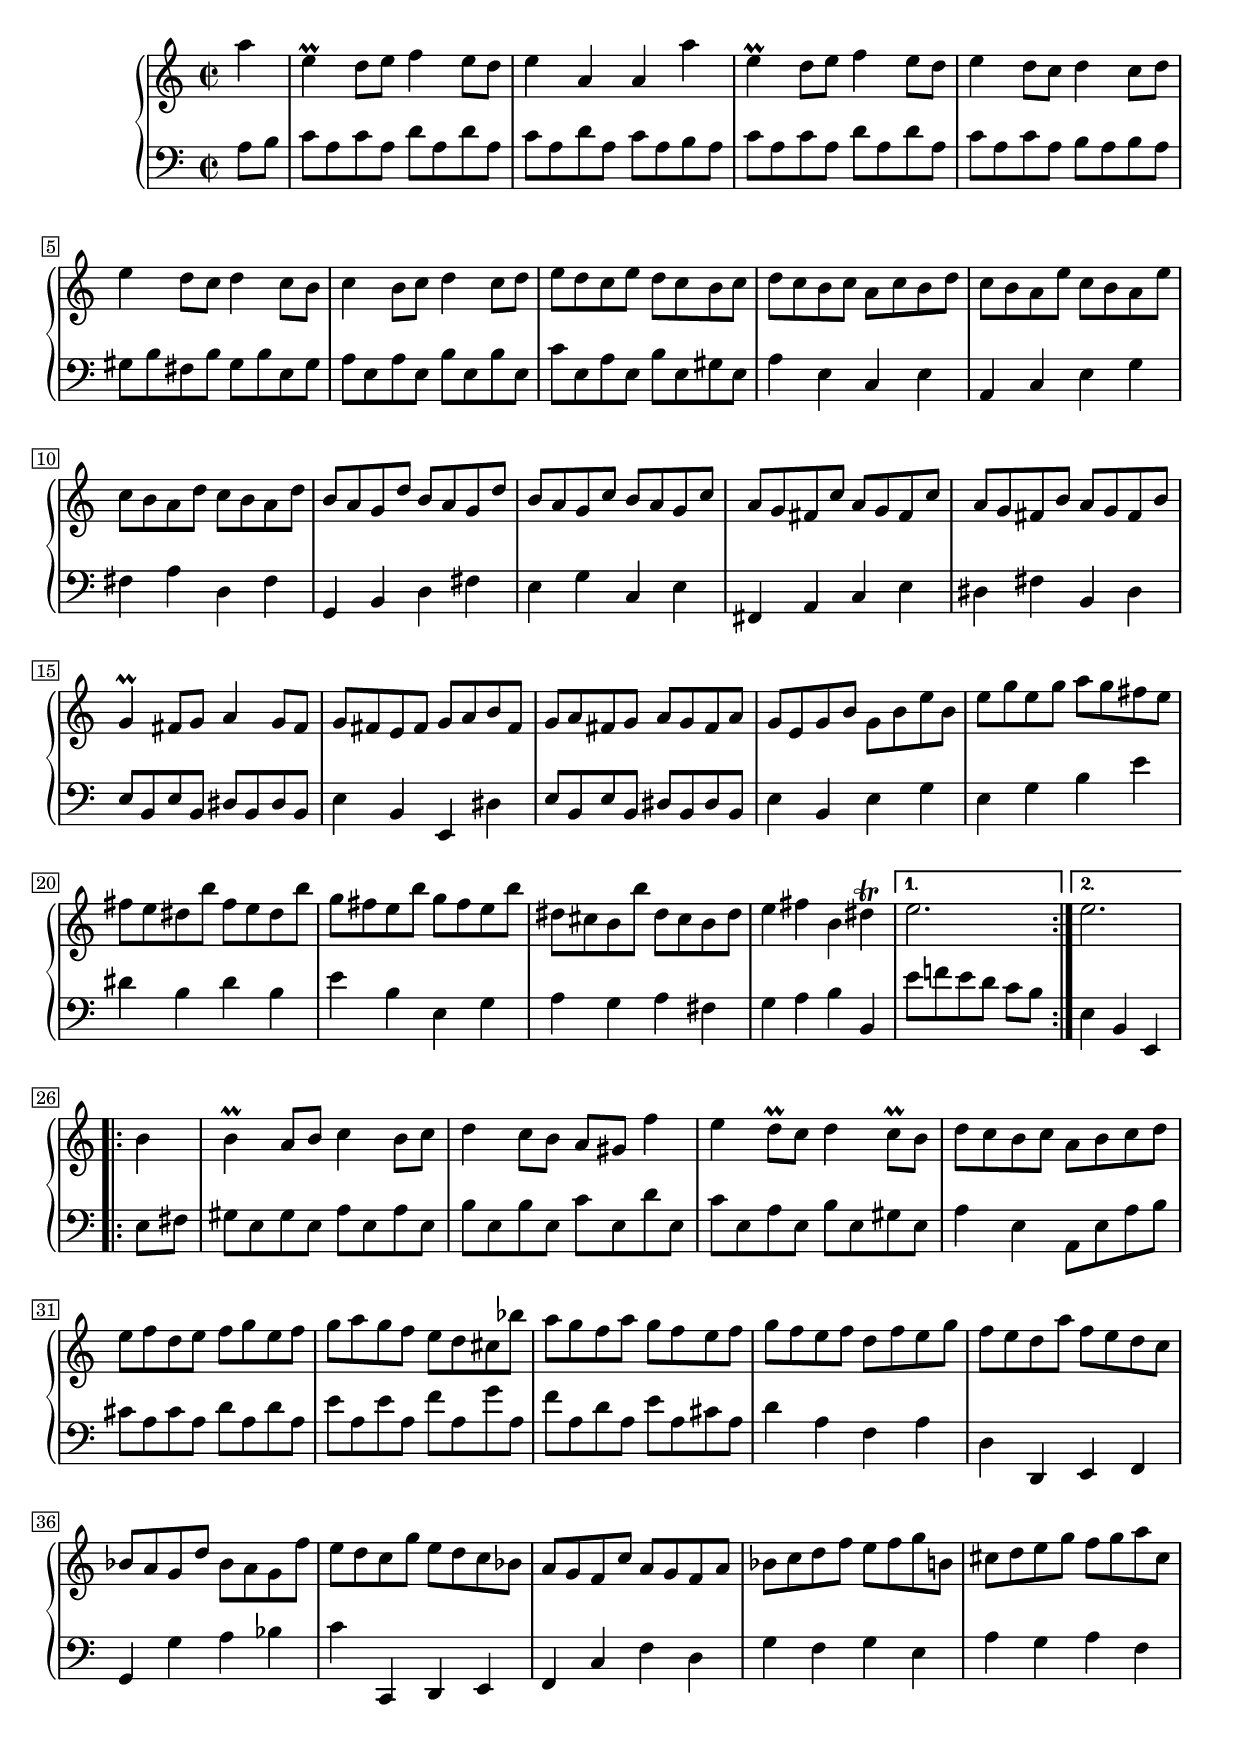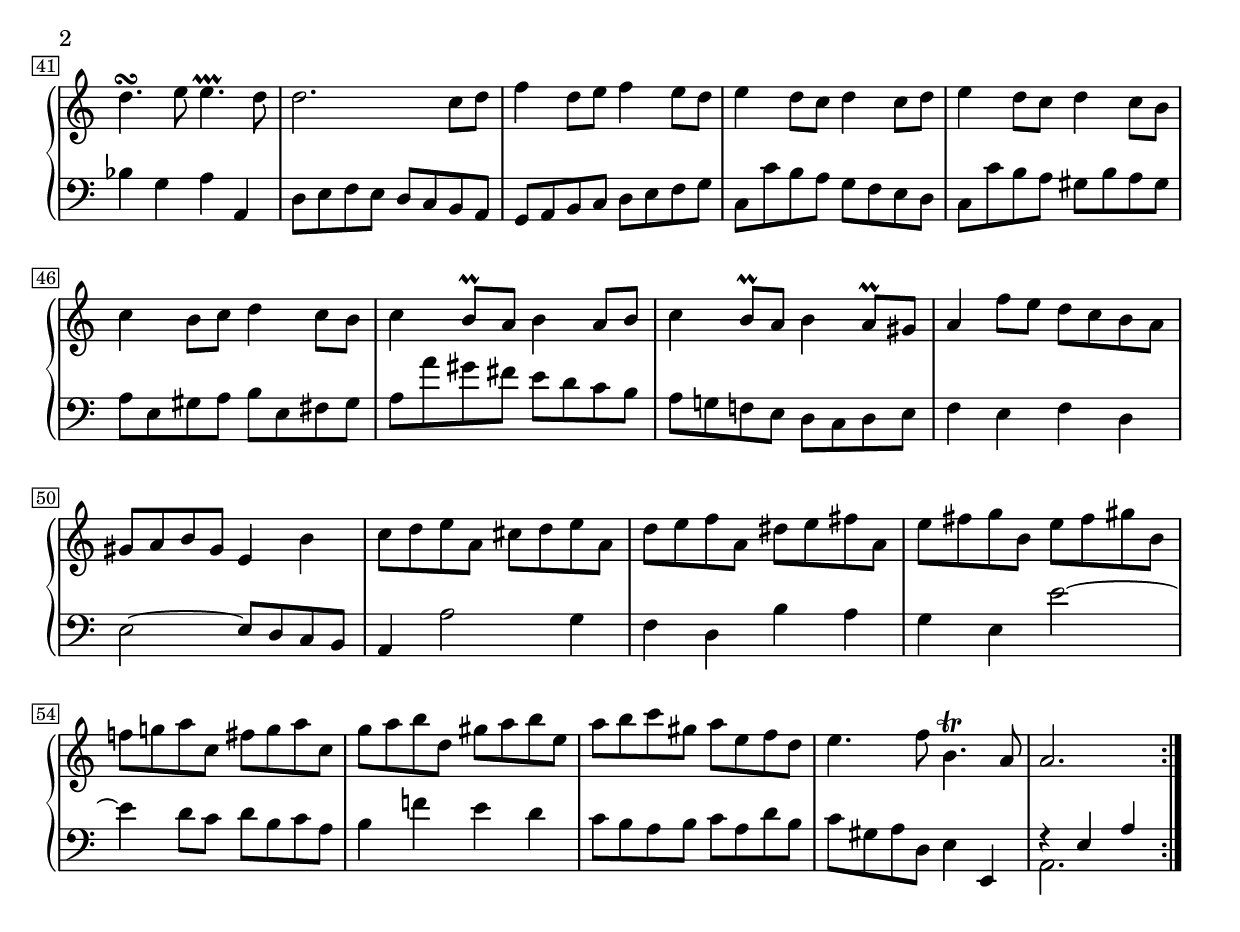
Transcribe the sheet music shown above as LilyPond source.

Global = {
  \key a \minor
  \time 2/2
  \include "../../global.ly"
}

Soprano = \context Voice = "one" \relative c'' {
  \voiceOne
  \stemNeutral\tieNeutral
  \override MultiMeasureRest.staff-position = #0
  \override Rest.staff-position = #0
  \label #'SuiteIIBourreeI
  \repeat volta 2 {
  \partial 4 a'4
  %1
  | e4\prall d8 e f4 e8 d
  | e4 a, a a'
  | e4\prall d8 e f4 e8 d
  | e4 d8 c d4 c8 d
  %5
  | e4 d8 c d4 c8 b
  | c4 b8 c d4 c8 d
  | e8 d c e d c b c
  | d c b c a c b d
  | c b a e' c b a e'
  %10
  | c b a d c b a d
  | b a g d' b a g d'
  | b a g c b a g c
  | a g fis c' a g fis c'
  | a g fis b a g fis b
  %15
  | g4\prall fis8 g a4 g8 fis
  | g fis e fis g a b fis
  | g a fis g a g fis a
  | g e g b g b e b
  | e g e g a g fis e
  %20
  | fis e dis b' fis e dis b'
  | g fis e b' g fis e b'
  | dis, cis b b' dis, cis b dis
  | e4 fis b, dis\trill
  | \alternative {
      { \partial 2. e2. }
  %25
      { \partial 2. e2. }
    }
  }
  \break
  \repeat volta 2 {
  \partial 4 b4
  | b\prall a8 b c4 b8 c
  | d4 c8 b a gis f'4
  | e4 d8\prall c d4 c8\prall b
  %30
  | d c b c a b c d
  | e f d e f g e f
  | g a g f e d cis bes'
  | a g f a g f e f
  | g f e f d f e g
  %35
  | f e d a' f e d c
  | bes a g d' bes a g f'
  | e d c g' e d c bes
  | a g f c' a g f a
  | bes c d f e f g b,!
  %40
  | cis d e g f g a cis,
  | d4.\turn e8 e4.\prallprall d8
  | d2. c8 d
  | f4 d8 e f4 e8 d
  | e4 d8 c d4 c8 d
  %45
  | e4 d8 c d4 c8 b
  | c4 b8 c d4 c8 b
  | c4 b8\prall a b4 a8 b
  | c4 b8\prall a b4 a8\prall gis
  | a4 f'8 e d[ c b a]
  %50
  | gis a b gis e4 b'
  | c8 d e a, cis d e a,
  | d e f a, dis e fis a,
  | e' fis g b, e fis gis b,
  | f'! g! a c, fis g a c,
  %55
  | g' a b d, gis a b e,
  | a b c gis a e f d
  | e4. f8 b,4.\trill a8
  | a2.
  }
}

Bass = \context Voice = "four" \relative c' {
  \voiceFour
  \stemNeutral\tieNeutral
  \override MultiMeasureRest.staff-position = #0
  \override Rest.staff-position = #0
  \repeat volta 2 {
  \partial 4 a8 b
  %1
  | c a c a d a d a
  | c a d a c a b a
  | c a c a d a d a
  | c a c a b a b a
  %5
  | gis b fis b gis b e, gis
  | a e a e b' e, b' e,
  | c' e, a e b' e, gis e
  | a4 e c e
  | a, c e g
  %10
  | fis a d, fis
  | g, b d fis
  | e g c, e
  | fis, a c e
  | dis fis b, dis
  %15
  | e8 b e b dis b dis b
  | e4 b e, dis'
  | e8 b e b dis b dis b
  | e4 b e g
  | e g b e
  %20
  | dis b dis b
  | e b e, g
  | a g a fis
  | g a b b,
  | \alternative {
      { \partial 2. e'8[ f! e d] c[ b]  }
  %25
      { \partial 2. e,4 b e, }
    }
  }
  \repeat volta 2 {
  \partial 4 e'8 fis
  | gis e gis e a e a e
  | b' e, b' e, c' e, d' e,
  | c' e, a e b' e, gis e
  %30
  | a4 e a,8 e' a b
  | cis a cis a d a d a
  | e' a, e' a, f' a, g' a,
  | f' a, d a e' a, cis a
  | d4 a f a
  %35
  | d, d, e f
  | g g' a bes
  | c c,, d e
  | f c' f d
  | g f g e
  %40
  | a g a f
  | bes g a a,
  | d8 e f e d c b a
  | g a b c d e f g
  | c, c' b a g f e d
  %45
  | c c' b a gis b a gis
  | a e gis a b e, fis gis
  | a a' gis fis e d c b
  | a g! f! e d c d e
  | f4 e f d
  %50
  | e2~ e8 d c b
  | a4 a'2 g4
  | f d b' a
  | g e e'2~
  | e4 d8 c d b c a
  %55
  | b4 f'! e d
  | c8 b a b c a d b
  | c gis a d, e4 e,
  | << { \stemDown a2. } \\ { f'4\rest \stemUp e a } >>
  }
}

\score {
  \new PianoStaff
  <<
    \accidentalStyle Score.piano
    \context Staff = "upper" <<
      \set Staff.midiInstrument = #"acoustic grand"
      \Global
      \clef treble
      \Soprano
    >>
    \context Staff = "lower" <<
      \set Staff.midiInstrument = #"acoustic grand"
      \Global
      \clef bass
      \Bass
    >>
  >>
  \header {
    composer = ##f % "Johann Sebastian Bach"
    opus = ##f % "BWV 807"
    title = \markup { "Bourrée I" }
    subtitle = ##f
  }
  \layout {
    \context {
      \PianoStaff
      \override Parentheses.font-size = #-2
      \override TextScript.font-shape = #'italic
      \override TextScript.font-size = #-1
    }
  }
  \midi {
    \tempo 4 = 100
  }
}
